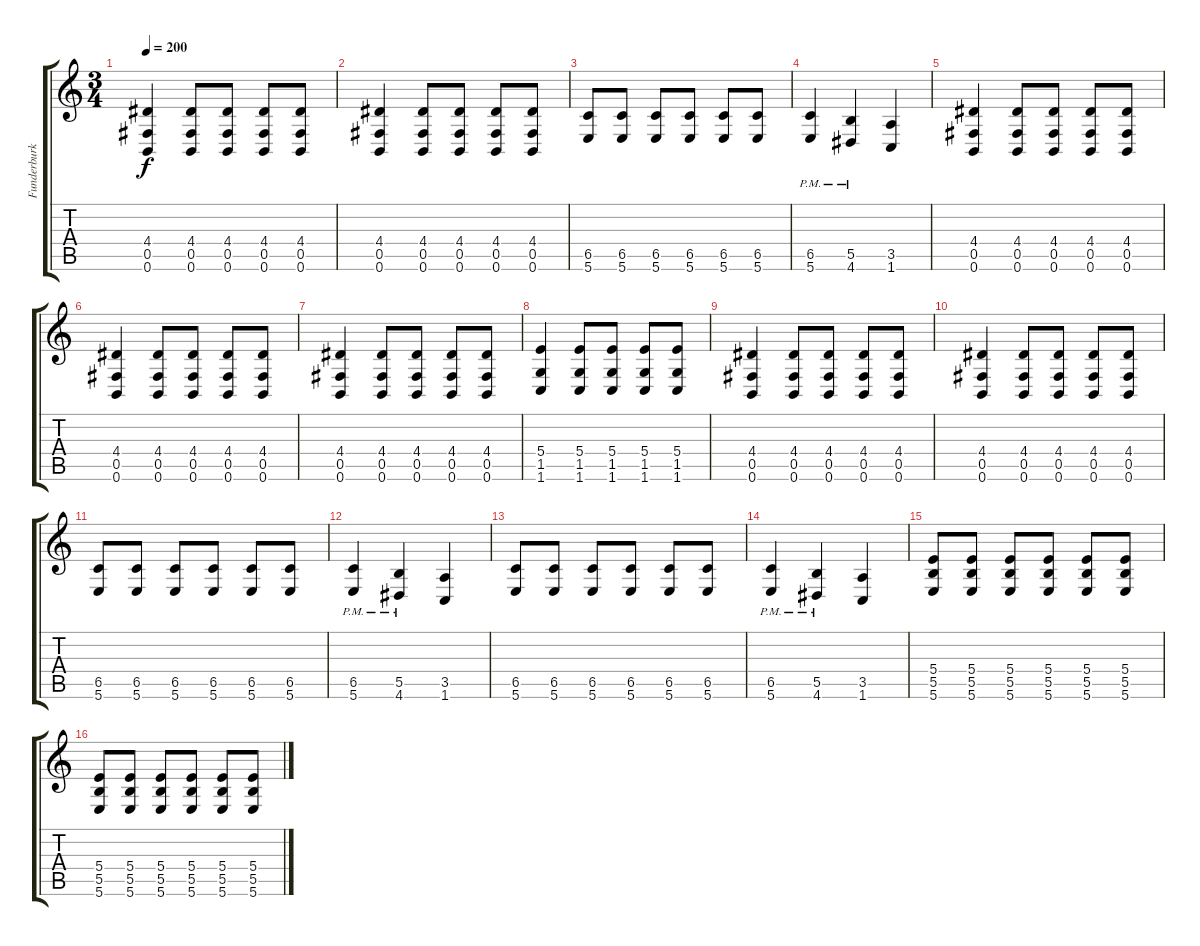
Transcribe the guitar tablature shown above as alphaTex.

\track ("Funderburk Rhythm" "Funderburk") {instrument overdrivenguitar}
\staff {score tabs}
\tuning (Db4 Ab3 E3 B2 Gb2 B1) {hide}
\ts (3 4)
\tempo 200
\clef g2
\ks c
(4.4 0.5 0.6).4{dy f} (4.4 0.5 0.6).8 (4.4 0.5 0.6).8 (4.4 0.5 0.6).8 (4.4 0.5 0.6).8 |
(4.4 0.5 0.6).4 (4.4 0.5 0.6).8 (4.4 0.5 0.6).8 (4.4 0.5 0.6).8 (4.4 0.5 0.6).8 |
(6.5 5.6).8 (6.5 5.6).8 (6.5 5.6).8 (6.5 5.6).8 (6.5 5.6).8 (6.5 5.6).8 |
(6.5{pm} 5.6{pm}).4 (5.5{pm} 4.6{pm}).4 (3.5 1.6).4 |
(4.4 0.5 0.6).4 (4.4 0.5 0.6).8 (4.4 0.5 0.6).8 (4.4 0.5 0.6).8 (4.4 0.5 0.6).8 |
(4.4 0.5 0.6).4 (4.4 0.5 0.6).8 (4.4 0.5 0.6).8 (4.4 0.5 0.6).8 (4.4 0.5 0.6).8 |
(4.4 0.5 0.6).4 (4.4 0.5 0.6).8 (4.4 0.5 0.6).8 (4.4 0.5 0.6).8 (4.4 0.5 0.6).8 |
(5.4 1.5 1.6).4 (5.4 1.5 1.6).8 (5.4 1.5 1.6).8 (5.4 1.5 1.6).8 (5.4 1.5 1.6).8 |
(4.4 0.5 0.6).4 (4.4 0.5 0.6).8 (4.4 0.5 0.6).8 (4.4 0.5 0.6).8 (4.4 0.5 0.6).8 |
(4.4 0.5 0.6).4 (4.4 0.5 0.6).8 (4.4 0.5 0.6).8 (4.4 0.5 0.6).8 (4.4 0.5 0.6).8 |
(6.5 5.6).8 (6.5 5.6).8 (6.5 5.6).8 (6.5 5.6).8 (6.5 5.6).8 (6.5 5.6).8 |
(6.5{pm} 5.6{pm}).4 (5.5{pm} 4.6{pm}).4 (3.5 1.6).4 |
(6.5 5.6).8 (6.5 5.6).8 (6.5 5.6).8 (6.5 5.6).8 (6.5 5.6).8 (6.5 5.6).8 |
(6.5{pm} 5.6{pm}).4 (5.5{pm} 4.6{pm}).4 (3.5 1.6).4 |
(5.4 5.5 5.6).8 (5.4 5.5 5.6).8 (5.4 5.5 5.6).8 (5.4 5.5 5.6).8 (5.4 5.5 5.6).8 (5.4 5.5 5.6).8 |
(5.4 5.5 5.6).8 (5.4 5.5 5.6).8 (5.4 5.5 5.6).8 (5.4 5.5 5.6).8 (5.4 5.5 5.6).8 (5.4 5.5 5.6).8
